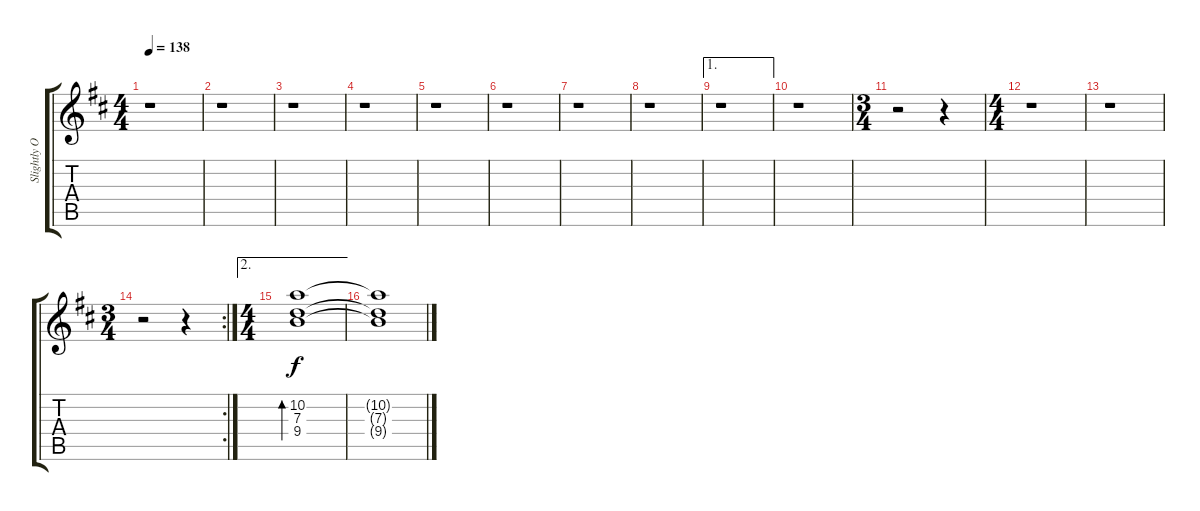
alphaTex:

\track ("Slightly Overdriven Guitar w/ Chorus" "Slightly O") {instrument electricguitarclean}
\staff {score tabs}
\tuning (E4 B3 G3 D3 A2 E2) {hide}
\ts (4 4)
\tempo 138
\clef g2
\ks d
r.1{dy f} |
r.1 |
r.1 |
r.1 |
r.1 |
r.1 |
r.1 |
r.1 |
\ae 1
r.1 |
r.1 |
\ts (3 4)
r.2 r.4 |
\ts (4 4)
r.1 |
r.1 |
\rc 2
\ts (3 4)
r.2 r.4 |
\ae 2
\ts (4 4)
(10.2 7.3 9.4).1{bd 30} |
(10.2{t} 7.3{t} 9.4{t}).1
